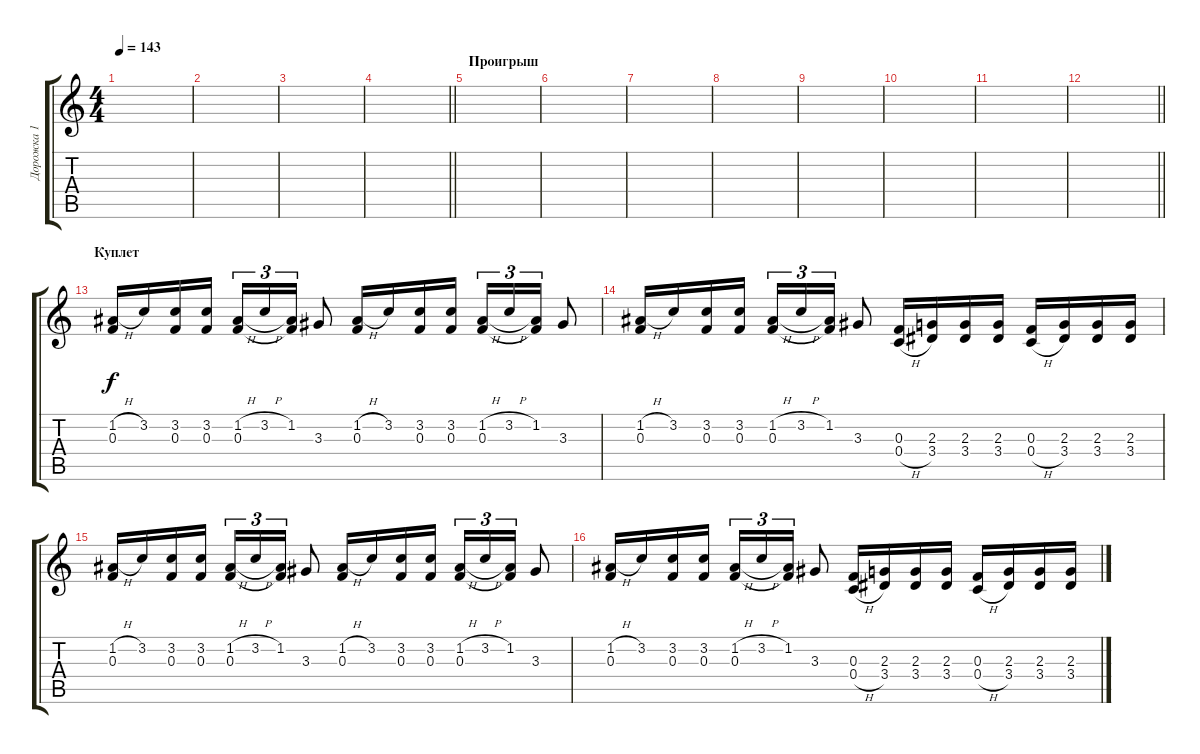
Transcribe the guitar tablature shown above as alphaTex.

\track ("Дорожка 1" "Дорожка 1") {instrument acousticguitarsteel}
\staff {score tabs}
\tuning (D4 A3 F3 C3 G2 D2) {hide}
\ts (4 4)
\tempo 143
\clef g2
\ks c
|
|
|
\barLineRight lightlight
|
\section ("" "Проигрыш")
|
|
|
|
|
|
|
\barLineRight lightlight
|
\section ("" "Куплет")
(1.2{h} 0.3).16 3.2.16 (3.2 0.3).16 (3.2 0.3).16 (1.2{h} 0.3).16{tu (3 2)} 3.2{h}.16{tu (3 2)} (1.2 0.3{t}).16{tu (3 2)} 3.3.8 (1.2{h} 0.3).16 3.2.16 (3.2 0.3).16 (3.2 0.3).16 (1.2{h} 0.3).16{tu (3 2)} 3.2{h}.16{tu (3 2)} (1.2 0.3{t}).16{tu (3 2)} 3.3.8 |
(1.2{h} 0.3).16 3.2.16 (3.2 0.3).16 (3.2 0.3).16 (1.2{h} 0.3).16{tu (3 2)} 3.2{h}.16{tu (3 2)} (1.2 0.3{t}).16{tu (3 2)} 3.3.8 (0.3 0.4{h}).16 (2.3 3.4).16 (2.3 3.4).16 (2.3 3.4).16 (0.3 0.4{h}).16 (2.3 3.4).16 (2.3 3.4).16 (2.3 3.4).16 |
(1.2{h} 0.3).16 3.2.16 (3.2 0.3).16 (3.2 0.3).16 (1.2{h} 0.3).16{tu (3 2)} 3.2{h}.16{tu (3 2)} (1.2 0.3{t}).16{tu (3 2)} 3.3.8 (1.2{h} 0.3).16 3.2.16 (3.2 0.3).16 (3.2 0.3).16 (1.2{h} 0.3).16{tu (3 2)} 3.2{h}.16{tu (3 2)} (1.2 0.3{t}).16{tu (3 2)} 3.3.8 |
(1.2{h} 0.3).16 3.2.16 (3.2 0.3).16 (3.2 0.3).16 (1.2{h} 0.3).16{tu (3 2)} 3.2{h}.16{tu (3 2)} (1.2 0.3{t}).16{tu (3 2)} 3.3.8 (0.3 0.4{h}).16 (2.3 3.4).16 (2.3 3.4).16 (2.3 3.4).16 (0.3 0.4{h}).16 (2.3 3.4).16 (2.3 3.4).16 (2.3 3.4).16
